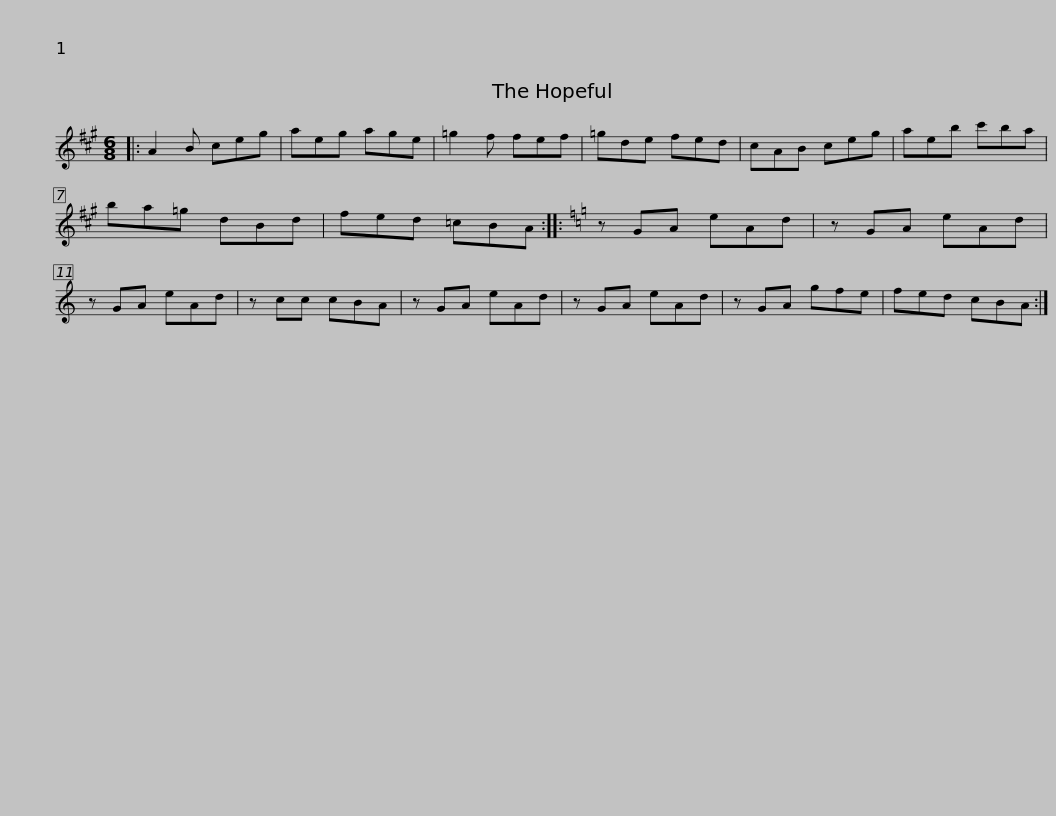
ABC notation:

X:1
L:1/8
M:6/8
I:linebreak $
K:A
V:1 treble
V:1
|: A2 B ceg | aeg age | =g2 f fef | =gde fed | cAB ceg | %5
 aeb c'ba | ba=g dBd |$ fed =cBA ::[K:Amin] z GA eAd | z GA eAd | %10
 z GA eAd | z cc cBA | z GA eAd | z GA eAd |$ z GA gfe | %15
 fed cBA :| %16
